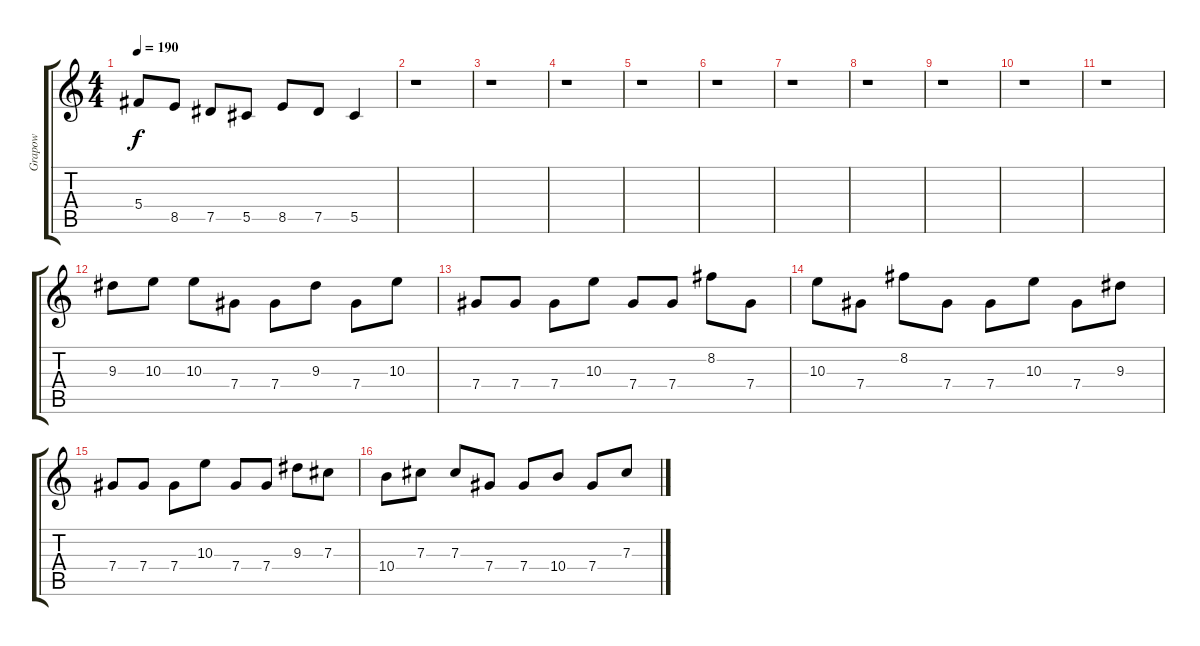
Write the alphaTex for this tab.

\track ("Grapow" "Grapow") {instrument overdrivenguitar}
\staff {score tabs}
\tuning (Eb4 Bb3 Gb3 Db3 Ab2 Db2) {hide}
\ts (4 4)
\tempo 190
\clef g2
\ks c
5.4.8{dy f} 8.5.8 7.5.8 5.5.8 8.5.8 7.5.8 5.5.4 |
r.1 |
r.1 |
r.1 |
r.1 |
r.1 |
r.1 |
r.1 |
r.1 |
r.1 |
r.1 |
9.3.8 10.3.8 10.3.8 7.4.8 7.4.8 9.3.8 7.4.8 10.3.8 |
7.4.8 7.4.8 7.4.8 10.3.8 7.4.8 7.4.8 8.2.8 7.4.8 |
10.3.8 7.4.8 8.2.8 7.4.8 7.4.8 10.3.8 7.4.8 9.3.8 |
7.4.8 7.4.8 7.4.8 10.3.8 7.4.8 7.4.8 9.3.8 7.3.8 |
10.4.8 7.3.8 7.3.8 7.4.8 7.4.8 10.4.8 7.4.8 7.3.8
